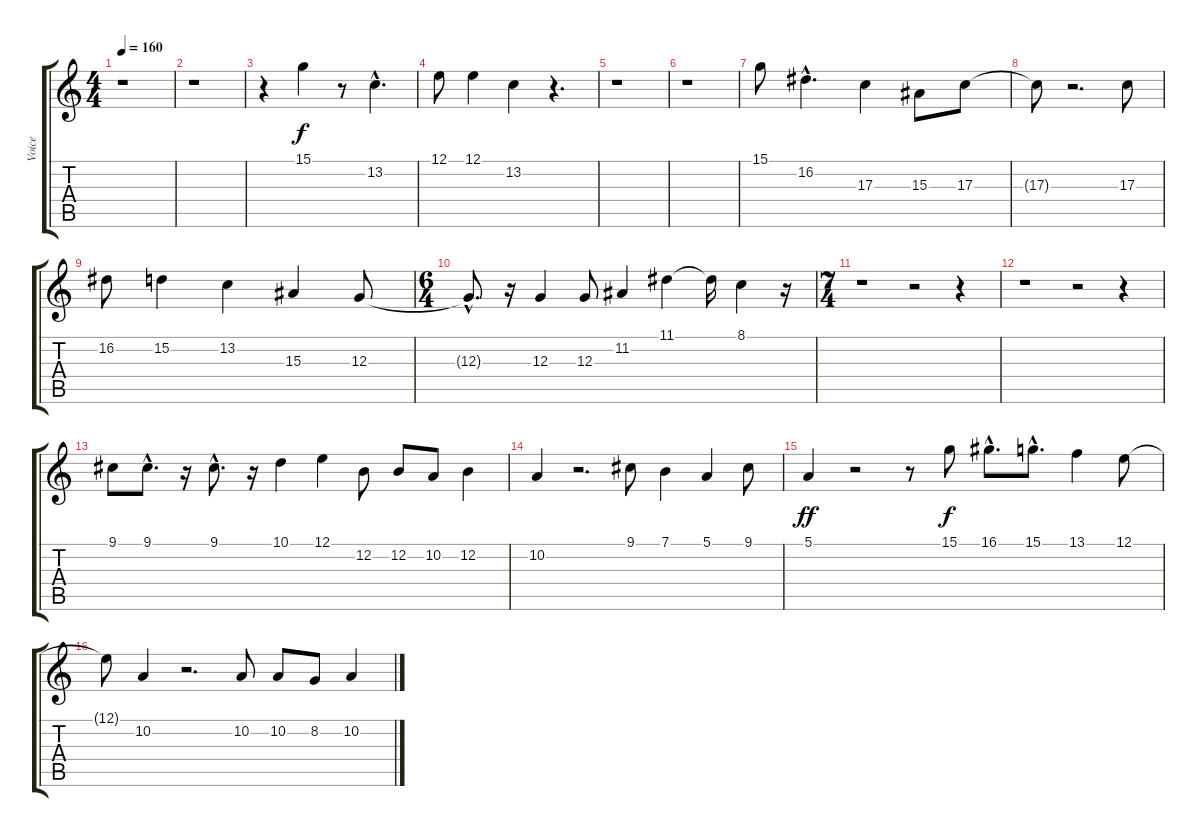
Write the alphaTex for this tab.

\track ("Voice" "Voice") {instrument voiceoohs}
\staff {score tabs}
\tuning (E4 B3 G3 D3 A2 E2) {hide}
\ts (4 4)
\tempo 160
\clef g2
\ks c
r.1{dy f} |
r.1 |
r.4 15.1.4 r.8 13.2{hac}.4{d} |
12.1.8 12.1.4 13.2.4 r.4{d} |
r.1 |
r.1 |
15.1.8 16.2{hac}.4{d} 17.3.4 15.3.8 17.3.8 |
17.3{t}.8 r.2{d} 17.3.8 |
16.2.8 15.2.4 13.2.4 15.3.4 12.3.8 |
\ts (6 4)
12.3{hac t}.8{d} r.16 12.3.4 12.3.8 11.2.4 11.1.4 11.1{t}.16 8.1.4 r.16 |
\ts (7 4)
r.1 r.2 r.4 |
r.1 r.2 r.4 |
9.1.8 9.1{hac}.8{d} r.16 9.1{hac}.8{d} r.16 10.1.4 12.1.4 12.2.8 12.2.8 10.2.8 12.2.4 |
10.2.4 r.2{d} 9.1.8 7.1.4 5.1.4 9.1.8 |
5.1.4{dy ff} r.2 r.8 15.1.8{dy f} 16.1{hac}.8{d} 15.1{hac}.8{d} 13.1.4 12.1.8 |
12.1{t}.8 10.2.4 r.2{d} 10.2.8 10.2.8 8.2.8 10.2.4
